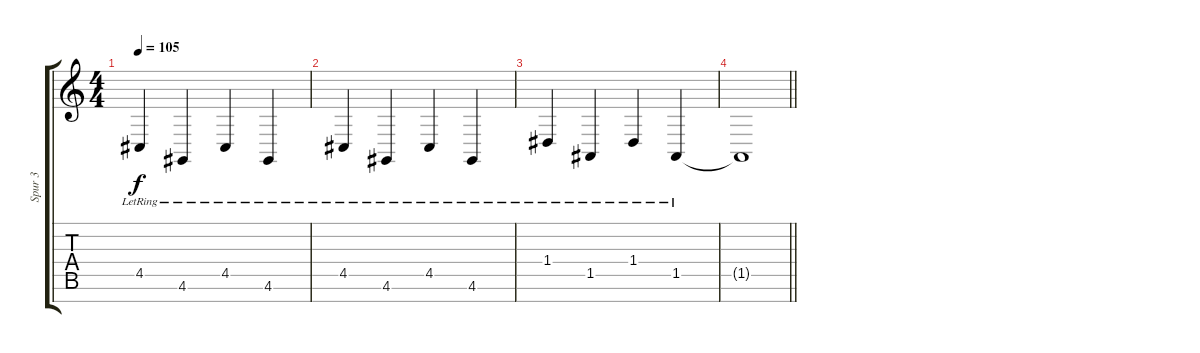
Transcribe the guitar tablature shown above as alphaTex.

\track ("Spur 3" "Spur 3") {instrument lead2sawtooth}
\staff {score tabs}
\tuning (E4 B3 G3 D3 A2 E2 B1) {hide}
\ts (4 4)
\tempo 105
\clef g2
\ks c
4.5{lr}.4{dy f volume 8 instrument harpsichord} 4.6{lr}.4 4.5{lr}.4 4.6{lr}.4 |
4.5{lr}.4 4.6{lr}.4 4.5{lr}.4 4.6{lr}.4 |
1.4{lr}.4 1.5{lr}.4 1.4{lr}.4 1.5{lr}.4 |
\barLineRight lightlight
1.5{t}.1
